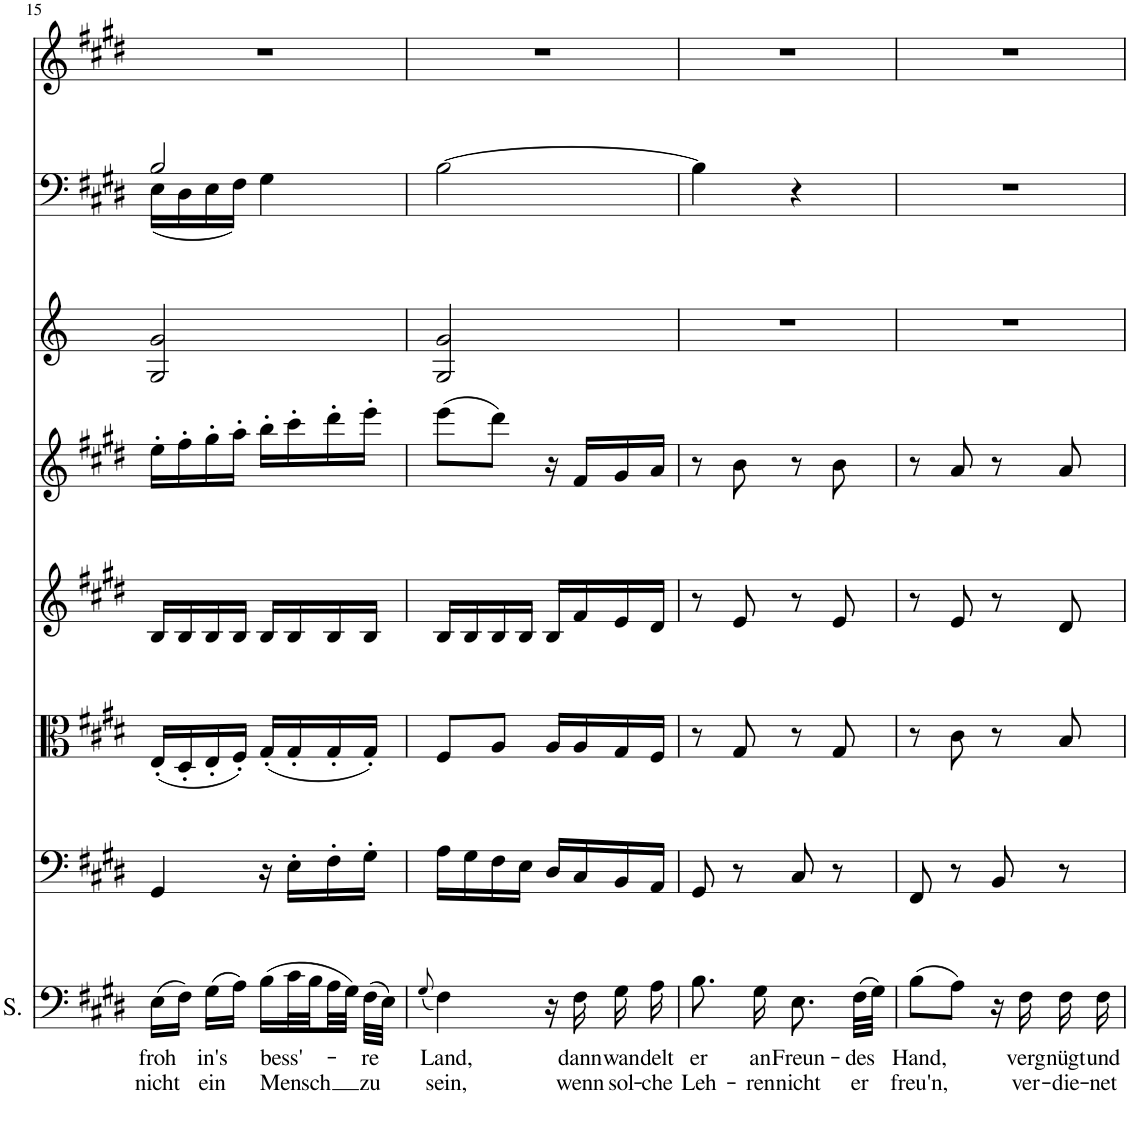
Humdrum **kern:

**kern	**text	**text	**kern	**kern	**kern	**kern	**kern	**kern	**kern
*part8	*part8	*part8	*part7	*part6	*part5	*part4	*part3	*part2	*part1
*staff8	*staff8	*staff8	*staff7	*staff6	*staff5	*staff4	*staff3	*staff2	*staff1
*I"Sarastro	*	*	*I"Vc/Basso	*I"Viola	*I"Violini II	*I"Violini I	*I"E Corn	*I"Fagotti	*I"Flauti
*I'S.	*	*	*	*	*	*	*	*	*I'Fl
!!LO:PB:g=z
*clefF4	*	*	*clefF4	*clefC3	*clefG2	*clefG2	*clefG2	*clefF4	*clefG2
*	*	*	*	*	*	*	*Trd-2c-3	*	*
*k[f#c#g#d#]	*	*	*k[f#c#g#d#]	*k[f#c#g#d#]	*k[f#c#g#d#]	*k[f#c#g#d#]	*k[]	*k[f#c#g#d#]	*k[f#c#g#d#]
*M2/4	*	*	*M2/4	*M2/4	*	*	*M2/4	*M2/4	*M2/4
=15	=15	=15	=15	=15	=15	=15	=15	=15	=15
!	!LO:LY:b	!LO:LY:b	!	!	!	!	!	!	!
*	*	*	*	*	*	*	*	*^	*
(16E\LL	froh	nicht	4GG#/	(16E'/LL	16B/LL	16ee'\LL	2G/ 2g/	2B/	(16E\LL	2r
16F#\JJ)	.	.	.	16D#'/	16B/	16ff#'\	.	.	16D#\	.
!	!LO:LY:b	!LO:LY:b	!	!	!	!	!	!	!	!
(16G#\LL	in's	ein	.	16E'/	16B/	16gg#'\	.	.	16E\	.
16A\JJ)	.	.	.	16F#'/JJ)	16B/JJ	16aa'\JJ	.	.	16F#\JJ)	.
!	!LO:LY:b	!LO:LY:b	!	!	!	!	!	!	!	!
(16B\LL	bess'-	Mensch	16r	(16G#'/LL	16B/LL	16bb'\LL	.	.	4G#\	.
32c#\L	.	.	16E'\LL	16G#'/	16B/	16ccc#'\	.	.	.	.
32B\	.	.	.	.	.	.	.	.	.	.
32A\	.	.	16F#'\	16G#'/	16B/	16ddd#'\	.	.	.	.
32G#\JJJ)	.	.	.	.	.	.	.	.	.	.
!	!LO:LY:b	!LO:LY:b	!	!	!	!	!	!	!	!
(32F#\LLL	-re	zu	16G#'\JJ	16G#'/JJ)	16B/JJ	16eee'\JJ	.	.	.	.
32E\JJJ)	.	.	.	.	.	.	.	.	.	.
*	*	*	*	*	*	*	*	*v	*v	*
=16	=16	=16	=16	=16	=16	=16	=16	=16	=16
(8qG#/	.	.	.	.	.	.	.	.	.
!	!LO:LY:b	!LO:LY:b	!	!	!	!	!	!	!
4F#\)	Land,	sein,	16A\LL	8F#/L	16B/LL	(8eee\L	2G/ 2g/	[2B\	2r
.	.	.	16G#\	.	16B/	.	.	.	.
.	.	.	16F#\	8A/J	16B/	8ddd#\J)	.	.	.
.	.	.	16E\JJ	.	16B/JJ	.	.	.	.
16r	.	.	16D#/LL	16A/LL	16B/LL	16r	.	.	.
!	!LO:LY:b	!LO:LY:b	!	!	!	!	!	!	!
16F#\	dann	wenn	16C#/	16A/	16f#/	16f#/LL	.	.	.
!	!LO:LY:b	!LO:LY:b	!	!	!	!	!	!	!
16G#\	wan-	sol-	16BB/	16G#/	16e/	16g#/	.	.	.
!	!LO:LY:b	!LO:LY:b	!	!	!	!	!	!	!
16A\	-delt	-che	16AA/JJ	16F#/JJ	16d#/JJ	16a/JJ	.	.	.
=17	=17	=17	=17	=17	=17	=17	=17	=17	=17
!	!LO:LY:b	!LO:LY:b	!	!	!	!	!	!	!
8.B\	er	Leh-	8GG#/	8r	8r	8r	2r	4B\]	2r
.	.	.	8r	8G#/	8e/	8b\	.	.	.
!	!LO:LY:b	!LO:LY:b	!	!	!	!	!	!	!
16G#\	an	-ren	.	.	.	.	.	.	.
!	!LO:LY:b	!LO:LY:b	!	!	!	!	!	!	!
8.E\	Freun-	nicht	8C#/	8r	8r	8r	.	4r	.
.	.	.	8r	8G#/	8e/	8b\	.	.	.
!	!LO:LY:b	!LO:LY:b	!	!	!	!	!	!	!
(32F#\LLL	-des	er	.	.	.	.	.	.	.
32G#\JJJ)	.	.	.	.	.	.	.	.	.
=18	=18	=18	=18	=18	=18	=18	=18	=18	=18
!	!LO:LY:b	!LO:LY:b	!	!	!	!	!	!	!
(8B\L	Hand,	freu'n,	8FF#/	8r	8r	8r	2r	2r	2r
8A\J)	.	.	8r	8c#\	8e/	8a/	.	.	.
16r	.	.	8BB/	8r	8r	8r	.	.	.
!	!LO:LY:b	!LO:LY:b	!	!	!	!	!	!	!
16F#\	verg-	ver-	.	.	.	.	.	.	.
!	!LO:LY:b	!LO:LY:b	!	!	!	!	!	!	!
16F#\	-nügt	-die-	8r	8B/	8d#/	8a/	.	.	.
!	!LO:LY:b	!LO:LY:b	!	!	!	!	!	!	!
16F#\	und	-net	.	.	.	.	.	.	.
=	=	=	=	=	=	=	=	=	=
*-	*-	*-	*-	*-	*-	*-	*-	*-	*-
